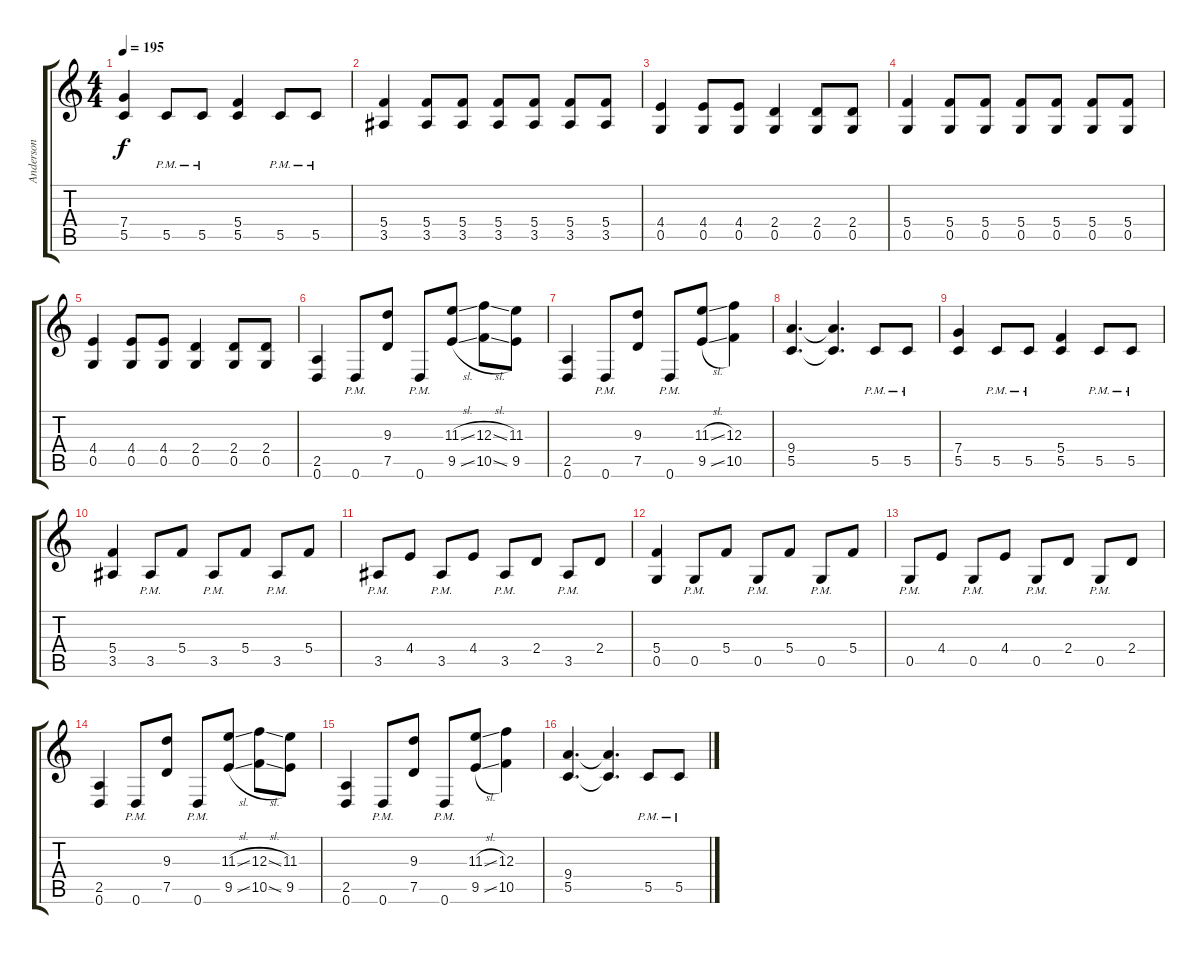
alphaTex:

\track ("Anderson" "Anderson") {instrument distortionguitar}
\staff {score tabs}
\tuning (D4 A3 F3 C3 G2 D2) {hide}
\ts (4 4)
\tempo 195
\clef g2
\ks c
(7.4 5.5).4{dy f} 5.5{pm}.8 5.5{pm}.8 (5.4 5.5).4 5.5{pm}.8 5.5{pm}.8 |
(5.4 3.5).4 (5.4 3.5).8 (5.4 3.5).8 (5.4 3.5).8 (5.4 3.5).8 (5.4 3.5).8 (5.4 3.5).8 |
(4.4 0.5).4 (4.4 0.5).8 (4.4 0.5).8 (2.4 0.5).4 (2.4 0.5).8 (2.4 0.5).8 |
(5.4 0.5).4 (5.4 0.5).8 (5.4 0.5).8 (5.4 0.5).8 (5.4 0.5).8 (5.4 0.5).8 (5.4 0.5).8 |
(4.4 0.5).4 (4.4 0.5).8 (4.4 0.5).8 (2.4 0.5).4 (2.4 0.5).8 (2.4 0.5).8 |
(2.5 0.6).4 0.6{pm}.8 (9.3 7.5).8 0.6{pm}.8 (11.3{sl} 9.5{sl}).8 (12.3{sl} 10.5{sl}).8 (11.3 9.5).8 |
(2.5 0.6).4 0.6{pm}.8 (9.3 7.5).8 0.6{pm}.8 (11.3{sl} 9.5{sl}).8 (12.3 10.5).4 |
(9.4 5.5).4{d} (9.4{t} 5.5{t}).4{d} 5.5{pm}.8 5.5{pm}.8 |
(7.4 5.5).4 5.5{pm}.8 5.5{pm}.8 (5.4 5.5).4 5.5{pm}.8 5.5{pm}.8 |
(5.4 3.5).4 3.5{pm}.8 5.4.8 3.5{pm}.8 5.4.8 3.5{pm}.8 5.4.8 |
3.5{pm}.8 4.4.8 3.5{pm}.8 4.4.8 3.5{pm}.8 2.4.8 3.5{pm}.8 2.4.8 |
(5.4 0.5).4 0.5{pm}.8 5.4.8 0.5{pm}.8 5.4.8 0.5{pm}.8 5.4.8 |
0.5{pm}.8 4.4.8 0.5{pm}.8 4.4.8 0.5{pm}.8 2.4.8 0.5{pm}.8 2.4.8 |
(2.5 0.6).4 0.6{pm}.8 (9.3 7.5).8 0.6{pm}.8 (11.3{sl} 9.5{sl}).8 (12.3{sl} 10.5{sl}).8 (11.3 9.5).8 |
(2.5 0.6).4 0.6{pm}.8 (9.3 7.5).8 0.6{pm}.8 (11.3{sl} 9.5{sl}).8 (12.3 10.5).4 |
(9.4 5.5).4{d} (9.4{t} 5.5{t}).4{d} 5.5{pm}.8 5.5{pm}.8
